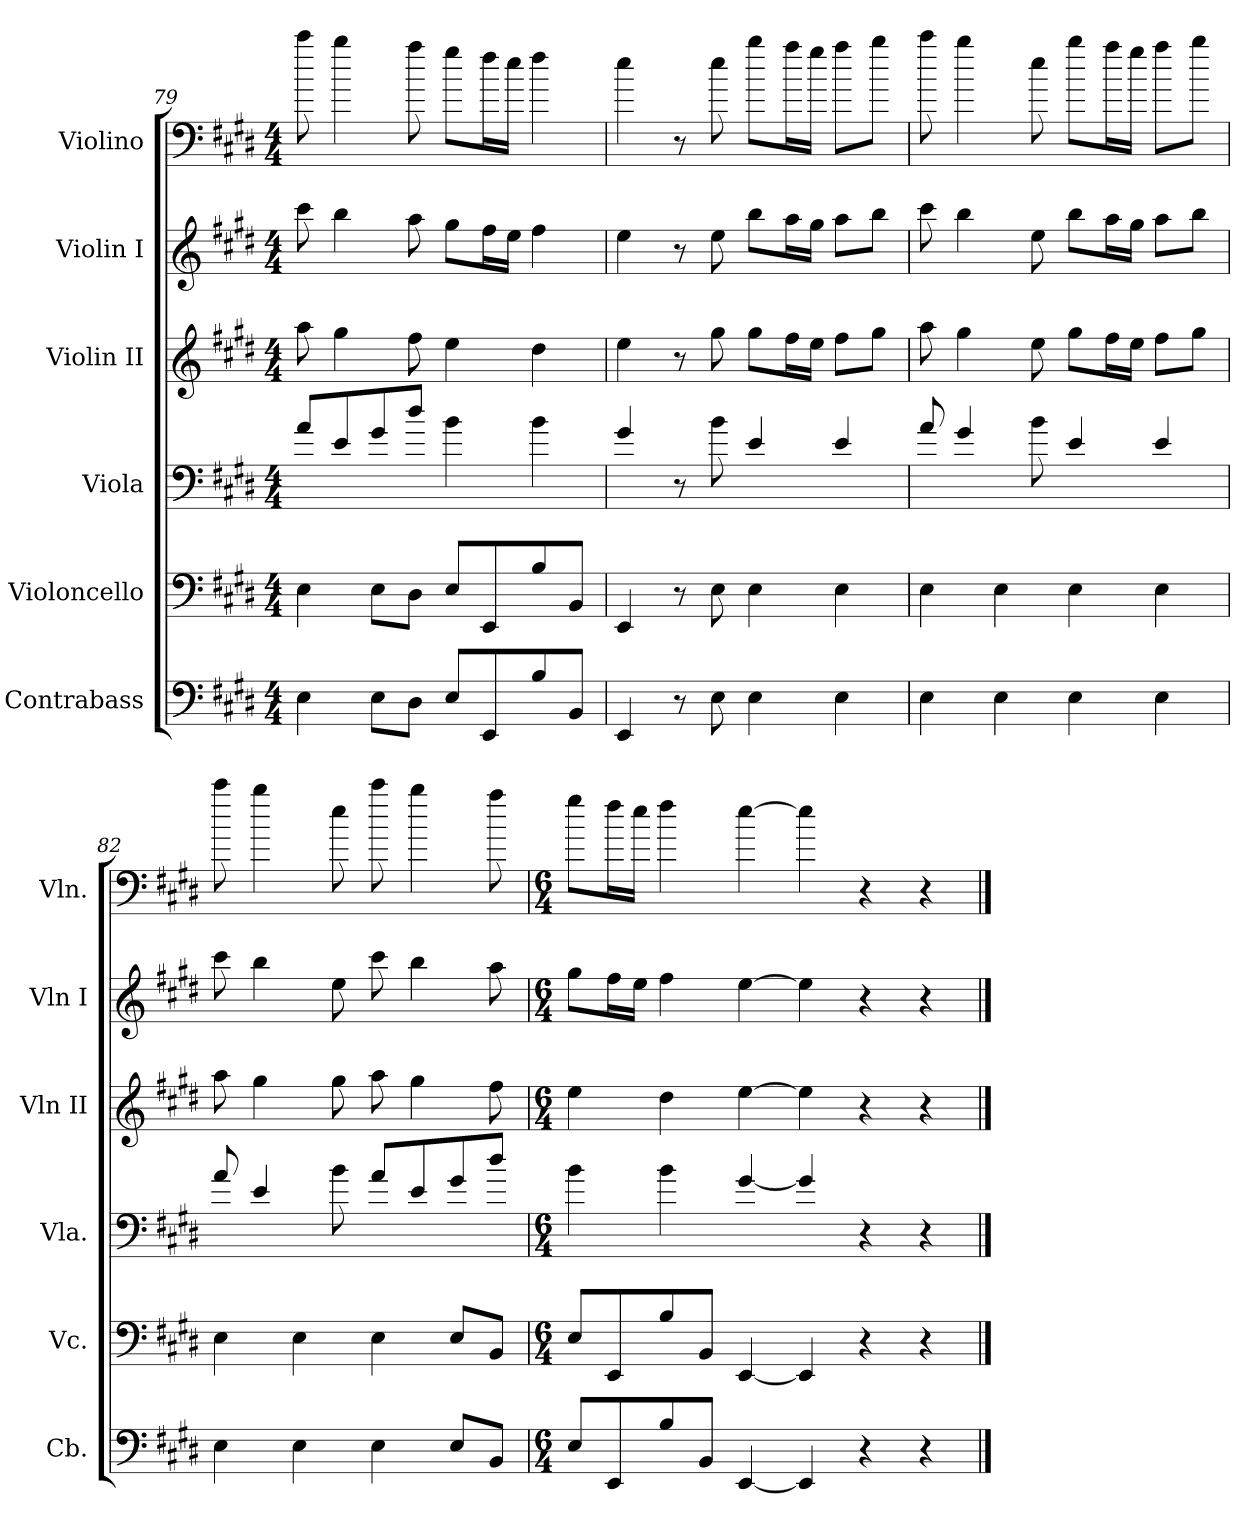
**kern	**kern	**kern	**kern	**kern	**kern
*part6	*part5	*part4	*part3	*part2	*part1
*staff6	*staff5	*staff4	*staff3	*staff2	*staff1
*I"Contrabass	*I"Violoncello	*I"Viola	*I"Violin II	*I"Violin I	*I"Violino
*I'Cb.	*I'Vc.	*I'Vla.	*I'Vln II	*I'Vln I	*I'Vln.
*clefF4	*clefF4	*clefF4	*clefG2	*clefG2	*clefF4
*ITrd7c12	*	*	*	*	*
*k[f#c#g#d#]	*k[f#c#g#d#]	*k[f#c#g#d#]	*k[f#c#g#d#]	*k[f#c#g#d#]	*k[f#c#g#d#]
*M4/4	*M4/4	*M4/4	*M4/4	*M4/4	*M4/4
=79	=79	=79	=79	=79	=79
4EE\	4E\	8a/L	8aa\	8ccc#\	8ccc#\
.	.	8e/	4gg#\	4bb\	4bb\
8EE\L	8E\L	8g#/	.	.	.
8DD#\J	8D#\J	8dd#/J	8ff#\	8aa\	8aa\
8EE/L	8E/L	4b\	4ee\	8gg#\L	8gg#\L
8EEE/	8EE/	.	.	16ff#\L	16ff#\L
.	.	.	.	16ee\JJ	16ee\JJ
8BB/	8B/	4b\	4dd#\	4ff#\	4ff#\
8BBB/J	8BB/J	.	.	.	.
=80	=80	=80	=80	=80	=80
4EEE/	4EE/	4g#/	4ee\	4ee\	4ee\
8r	8r	8r	8r	8r	8r
8EE\	8E\	8b\	8gg#\	8ee\	8ee\
4EE\	4E\	4e/	8gg#\L	8bb\L	8bb\L
.	.	.	16ff#\L	16aa\L	16aa\L
.	.	.	16ee\JJ	16gg#\JJ	16gg#\JJ
4EE\	4E\	4e/	8ff#\L	8aa\L	8aa\L
.	.	.	8gg#\J	8bb\J	8bb\J
!!LO:LB:g=z
=81	=81	=81	=81	=81	=81
4EE\	4E\	8a/	8aa\	8ccc#\	8ccc#\
.	.	4g#/	4gg#\	4bb\	4bb\
4EE\	4E\	.	.	.	.
.	.	8b\	8ee\	8ee\	8ee\
4EE\	4E\	4e/	8gg#\L	8bb\L	8bb\L
.	.	.	16ff#\L	16aa\L	16aa\L
.	.	.	16ee\JJ	16gg#\JJ	16gg#\JJ
4EE\	4E\	4e/	8ff#\L	8aa\L	8aa\L
.	.	.	8gg#\J	8bb\J	8bb\J
=82	=82	=82	=82	=82	=82
4EE\	4E\	8a/	8aa\	8ccc#\	8ccc#\
.	.	4e/	4gg#\	4bb\	4bb\
4EE\	4E\	.	.	.	.
.	.	8b\	8gg#\	8ee\	8ee\
4EE\	4E\	8a/L	8aa\	8ccc#\	8ccc#\
.	.	8e/	4gg#\	4bb\	4bb\
8EE/L	8E/L	8g#/	.	.	.
8BBB/J	8BB/J	8dd#/J	8ff#\	8aa\	8aa\
=83	=83	=83	=83	=83	=83
*M6/4	*M6/4	*M6/4	*M6/4	*M6/4	*M6/4
8EE/L	8E/L	4b\	4ee\	8gg#\L	8gg#\L
8EEE/	8EE/	.	.	16ff#\L	16ff#\L
.	.	.	.	16ee\JJ	16ee\JJ
8BB/	8B/	4b\	4dd#\	4ff#\	4ff#\
8BBB/J	8BB/J	.	.	.	.
*	*	*	*	*	*MM55
[4EEE/	[4EE/	[4g#/	[4ee\	[4ee\	[4ee\
4EEE/]	4EE/]	4g#/]	4ee\]	4ee\]	4ee\]
4r	4r	4r	4r	4r	4r
4r	4r	4r	4r	4r	4r
==	==	==	==	==	==
*-	*-	*-	*-	*-	*-
